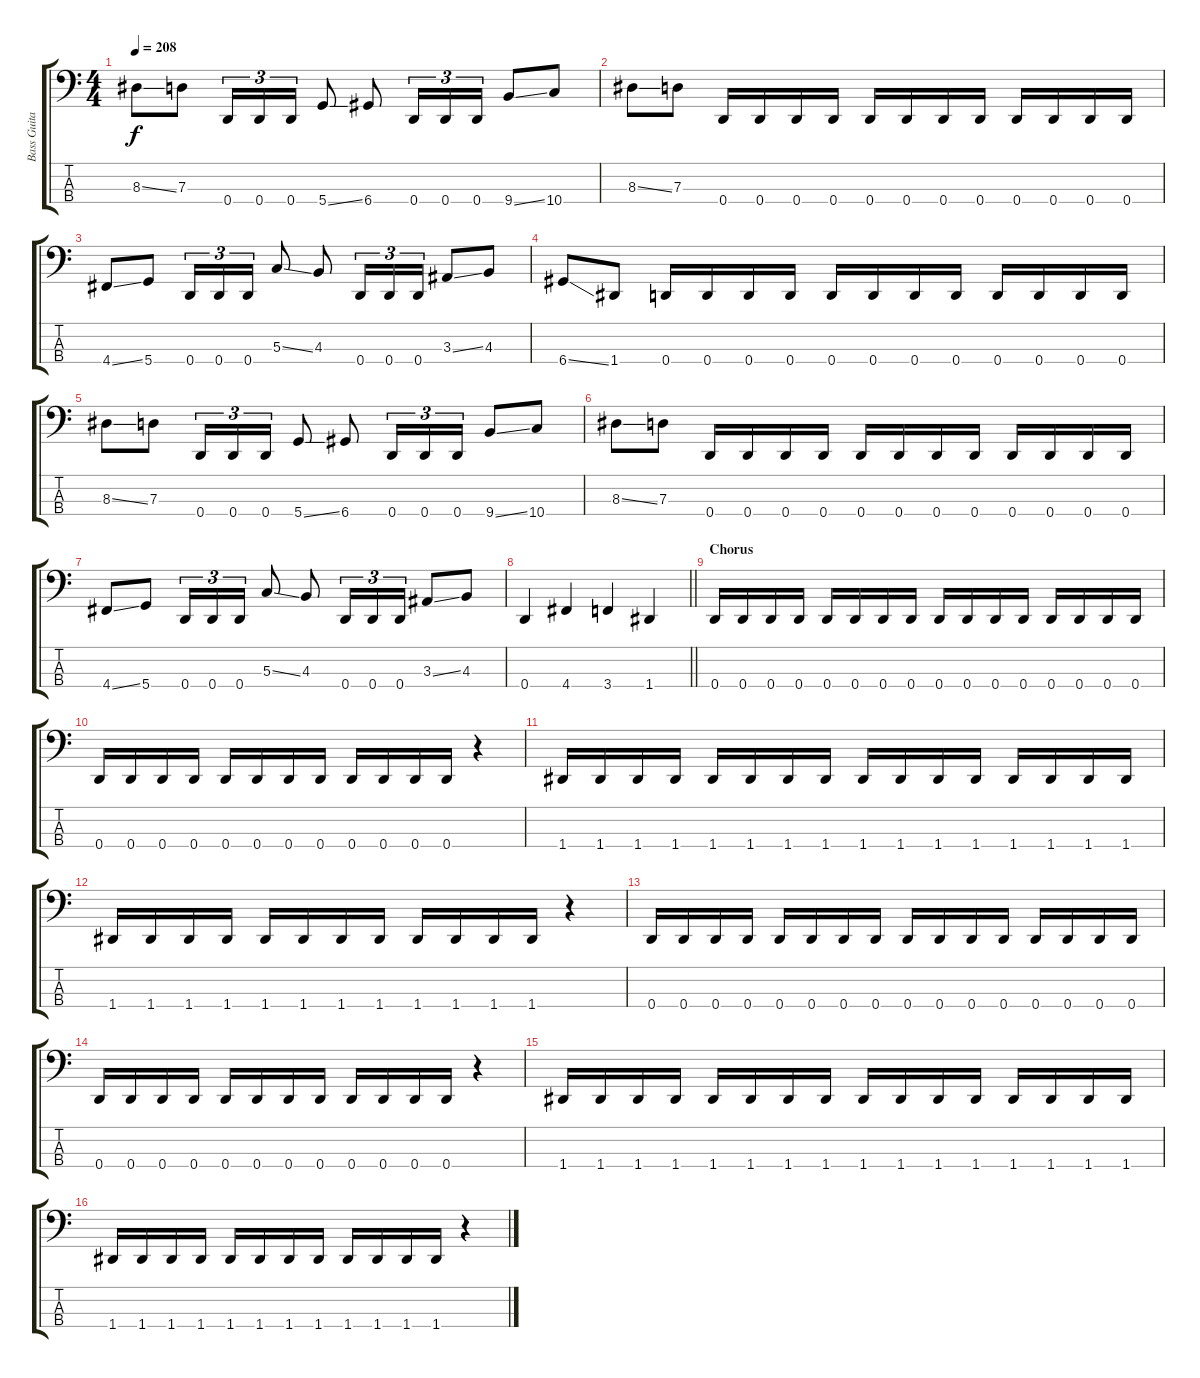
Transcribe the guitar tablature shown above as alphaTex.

\track ("Bass Guitar" "Bass Guita") {instrument electricbasspick}
\staff {score tabs}
\tuning (F2 C2 G1 D1) {hide}
\ts (4 4)
\tempo 208
\clef f4
\ks c
8.3{ss}.8{dy f} 7.3.8 0.4.16{tu (3 2)} 0.4.16{tu (3 2)} 0.4.16{tu (3 2)} 5.4{ss}.8 6.4.8 0.4.16{tu (3 2)} 0.4.16{tu (3 2)} 0.4.16{tu (3 2)} 9.4{ss}.8 10.4.8 |
8.3{ss}.8 7.3.8 0.4.16 0.4.16 0.4.16 0.4.16 0.4.16 0.4.16 0.4.16 0.4.16 0.4.16 0.4.16 0.4.16 0.4.16 |
4.4{ss}.8 5.4.8 0.4.16{tu (3 2)} 0.4.16{tu (3 2)} 0.4.16{tu (3 2)} 5.3{ss}.8 4.3.8 0.4.16{tu (3 2)} 0.4.16{tu (3 2)} 0.4.16{tu (3 2)} 3.3{ss}.8 4.3.8 |
6.4{ss}.8 1.4.8 0.4.16 0.4.16 0.4.16 0.4.16 0.4.16 0.4.16 0.4.16 0.4.16 0.4.16 0.4.16 0.4.16 0.4.16 |
8.3{ss}.8 7.3.8 0.4.16{tu (3 2)} 0.4.16{tu (3 2)} 0.4.16{tu (3 2)} 5.4{ss}.8 6.4.8 0.4.16{tu (3 2)} 0.4.16{tu (3 2)} 0.4.16{tu (3 2)} 9.4{ss}.8 10.4.8 |
8.3{ss}.8 7.3.8 0.4.16 0.4.16 0.4.16 0.4.16 0.4.16 0.4.16 0.4.16 0.4.16 0.4.16 0.4.16 0.4.16 0.4.16 |
4.4{ss}.8 5.4.8 0.4.16{tu (3 2)} 0.4.16{tu (3 2)} 0.4.16{tu (3 2)} 5.3{ss}.8 4.3.8 0.4.16{tu (3 2)} 0.4.16{tu (3 2)} 0.4.16{tu (3 2)} 3.3{ss}.8 4.3.8 |
\barLineRight lightlight
0.4.4 4.4.4 3.4.4 1.4.4 |
\section ("" "Chorus")
0.4.16 0.4.16 0.4.16 0.4.16 0.4.16 0.4.16 0.4.16 0.4.16 0.4.16 0.4.16 0.4.16 0.4.16 0.4.16 0.4.16 0.4.16 0.4.16 |
0.4.16 0.4.16 0.4.16 0.4.16 0.4.16 0.4.16 0.4.16 0.4.16 0.4.16 0.4.16 0.4.16 0.4.16 r.4 |
1.4.16 1.4.16 1.4.16 1.4.16 1.4.16 1.4.16 1.4.16 1.4.16 1.4.16 1.4.16 1.4.16 1.4.16 1.4.16 1.4.16 1.4.16 1.4.16 |
1.4.16 1.4.16 1.4.16 1.4.16 1.4.16 1.4.16 1.4.16 1.4.16 1.4.16 1.4.16 1.4.16 1.4.16 r.4 |
0.4.16 0.4.16 0.4.16 0.4.16 0.4.16 0.4.16 0.4.16 0.4.16 0.4.16 0.4.16 0.4.16 0.4.16 0.4.16 0.4.16 0.4.16 0.4.16 |
0.4.16 0.4.16 0.4.16 0.4.16 0.4.16 0.4.16 0.4.16 0.4.16 0.4.16 0.4.16 0.4.16 0.4.16 r.4 |
1.4.16 1.4.16 1.4.16 1.4.16 1.4.16 1.4.16 1.4.16 1.4.16 1.4.16 1.4.16 1.4.16 1.4.16 1.4.16 1.4.16 1.4.16 1.4.16 |
1.4.16 1.4.16 1.4.16 1.4.16 1.4.16 1.4.16 1.4.16 1.4.16 1.4.16 1.4.16 1.4.16 1.4.16 r.4
